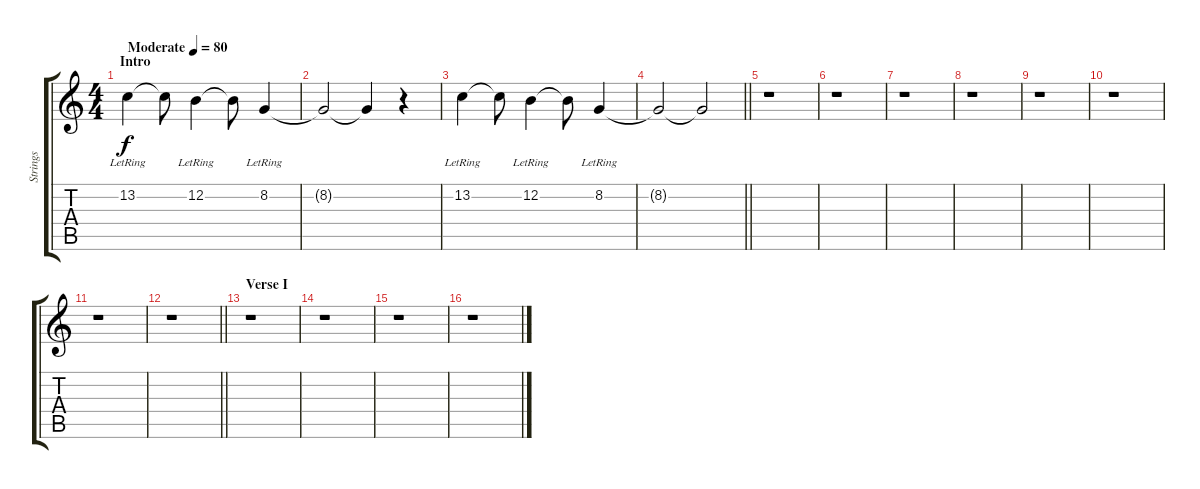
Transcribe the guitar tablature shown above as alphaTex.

\track ("Strings" "Strings") {instrument synthstrings1}
\staff {score tabs}
\tuning (E4 B3 G3 D3 A2 E2) {hide}
\ts (4 4)
\section ("" "Intro")
\tempo (80 "Moderate")
\clef g2
\ks c
13.2{lr}.4{dy f instrument synthstrings1} 13.2{t}.8 12.2{lr}.4 12.2{t}.8 8.2{lr}.4 |
8.2{t}.2{volume 0} 8.2{t}.4 r.4 |
13.2{lr}.4{volume 10} 13.2{t}.8 12.2{lr}.4 12.2{t}.8 8.2{lr}.4 |
\barLineRight lightlight
8.2{t}.2{volume 0} 8.2{t}.2 |
\section ("" "")
r.1 |
r.1 |
r.1 |
r.1 |
r.1 |
r.1 |
r.1 |
\barLineRight lightlight
r.1 |
\section ("" "Verse I")
r.1 |
r.1 |
r.1 |
r.1
